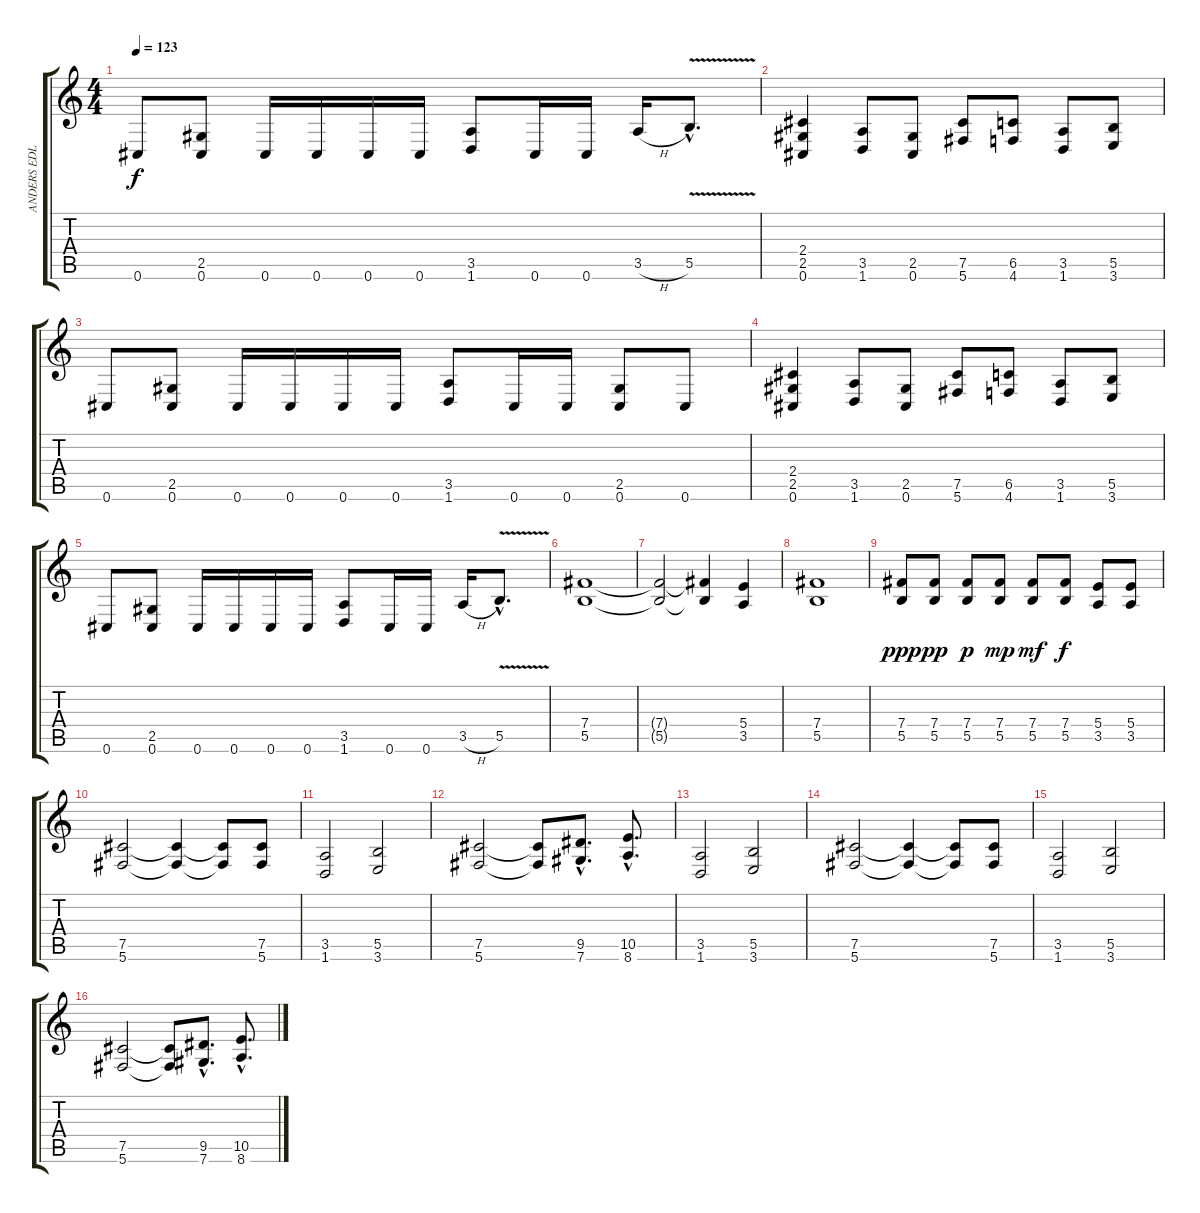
\track ("ANDERS EDLUND " "ANDERS EDL") {instrument distortionguitar}
\staff {score tabs}
\tuning (Db4 Ab3 E3 B2 Gb2 Db2) {hide}
\ts (4 4)
\tempo 123
\clef g2
\ks c
0.6.8{dy f} (2.5 0.6).8 0.6.16 0.6.16 0.6.16 0.6.16 (3.5 1.6).8 0.6.16 0.6.16 3.5{h}.16 5.5{v hac}.8{d} |
(2.4 2.5 0.6).4 (3.5 1.6).8 (2.5 0.6).8 (7.5 5.6).8 (6.5 4.6).8 (3.5 1.6).8 (5.5 3.6).8 |
0.6.8 (2.5 0.6).8 0.6.16 0.6.16 0.6.16 0.6.16 (3.5 1.6).8 0.6.16 0.6.16 (2.5 0.6).8 0.6.8 |
(2.4 2.5 0.6).4 (3.5 1.6).8 (2.5 0.6).8 (7.5 5.6).8 (6.5 4.6).8 (3.5 1.6).8 (5.5 3.6).8 |
0.6.8 (2.5 0.6).8 0.6.16 0.6.16 0.6.16 0.6.16 (3.5 1.6).8 0.6.16 0.6.16 3.5{h}.16 5.5{v hac}.8{d} |
(7.4 5.5).1 |
(7.4{t} 5.5{t}).2 (7.4{t} 5.5{t}).4 (5.4 3.5).4 |
(7.4 5.5).1 |
(7.4 5.5).8{dy ppp} (7.4 5.5).8{dy pp} (7.4 5.5).8{dy p} (7.4 5.5).8{dy mp} (7.4 5.5).8{dy mf} (7.4 5.5).8{dy f} (5.4 3.5).8 (5.4 3.5).8 |
(7.5 5.6).2 (7.5{t} 5.6{t}).4 (7.5{t} 5.6{t}).8 (7.5 5.6).8 |
(3.5 1.6).2 (5.5 3.6).2 |
(7.5 5.6).2 (7.5{t} 5.6{t}).8 (9.5{hac} 7.6{hac}).8{d} (10.5{hac} 8.6{hac}).8{d} |
(3.5 1.6).2 (5.5 3.6).2 |
(7.5 5.6).2 (7.5{t} 5.6{t}).4 (7.5{t} 5.6{t}).8 (7.5 5.6).8 |
(3.5 1.6).2 (5.5 3.6).2 |
(7.5 5.6).2 (7.5{t} 5.6{t}).8 (9.5{hac} 7.6{hac}).8{d} (10.5{hac} 8.6{hac}).8{d}
